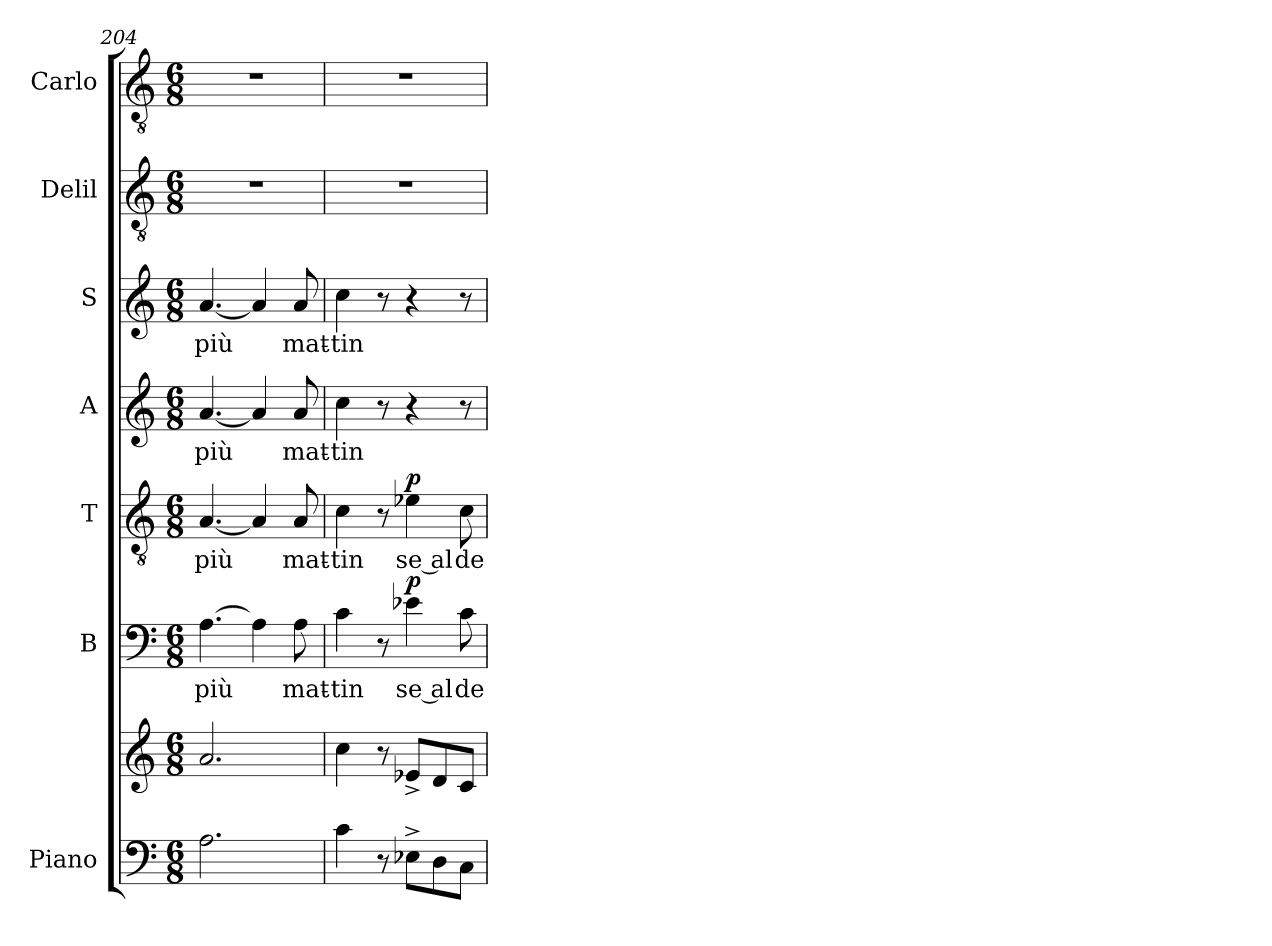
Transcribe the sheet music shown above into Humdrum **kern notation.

**kern	**kern	**kern	**text	**dynam	**kern	**text	**dynam	**kern	**text	**kern	**text	**kern	**kern
*part7	*part7	*part6	*part6	*part6	*part5	*part5	*part5	*part4	*part4	*part3	*part3	*part2	*part1
*staff8	*staff7	*staff6	*staff6	*staff6	*staff5	*staff5	*staff5	*staff4	*staff4	*staff3	*staff3	*staff2	*staff1
*I"Piano	*	*I"B	*	*	*I"T	*	*	*I"A	*	*I"S	*	*I"Delil	*I"Carlo
*I'Pno	*	*I'B	*	*	*I'T	*	*	*I'A	*	*I'S	*	*	*
!!LO:PB:g=z
*clefF4	*clefG2	*clefF4	*	*	*clefGv2	*	*	*clefG2	*	*clefG2	*	*clefGv2	*clefGv2
*k[]	*k[]	*k[]	*	*	*k[]	*	*	*k[]	*	*k[]	*	*k[]	*k[]
*M6/8	*M6/8	*M6/8	*	*	*M6/8	*	*	*M6/8	*	*M6/8	*	*M6/8	*M6/8
=204	=204	=204	=204	=204	=204	=204	=204	=204	=204	=204	=204	=204	=204
2.A\	2.a/	[4.A\	più	.	[4.A/	più	.	[4.a/	più	[4.a/	più	2.r	2.r
.	.	4A\]	.	.	4A/]	.	.	4a/]	.	4a/]	.	.	.
.	.	8A\	mat-	.	8A/	mat-	.	8a/	mat-	8a/	mat-	.	.
=205	=205	=205	=205	=205	=205	=205	=205	=205	=205	=205	=205	=205	=205
4c\	4cc\	4c\	-tin	.	4c\	-tin	.	4cc\	-tin	4cc\	-tin	2.r	2.r
8r	8r	8r	.	.	8r	.	.	8r	.	8r	.	.	.
!	!	!	!	!LO:DY:a	!	!	!LO:DY:a	!	!	!	!	!	!
8E-X^\L	8e-X^/L	4e-X\	se al	p	4e-X\	se al	p	4r	.	4r	.	.	.
8D\	8d/	.	.	.	.	.	.	.	.	.	.	.	.
8C\J	8c/J	8c\	de-	.	8c\	de-	.	8r	.	8r	.	.	.
=	=	=	=	=	=	=	=	=	=	=	=	=	=
*-	*-	*-	*-	*-	*-	*-	*-	*-	*-	*-	*-	*-	*-
